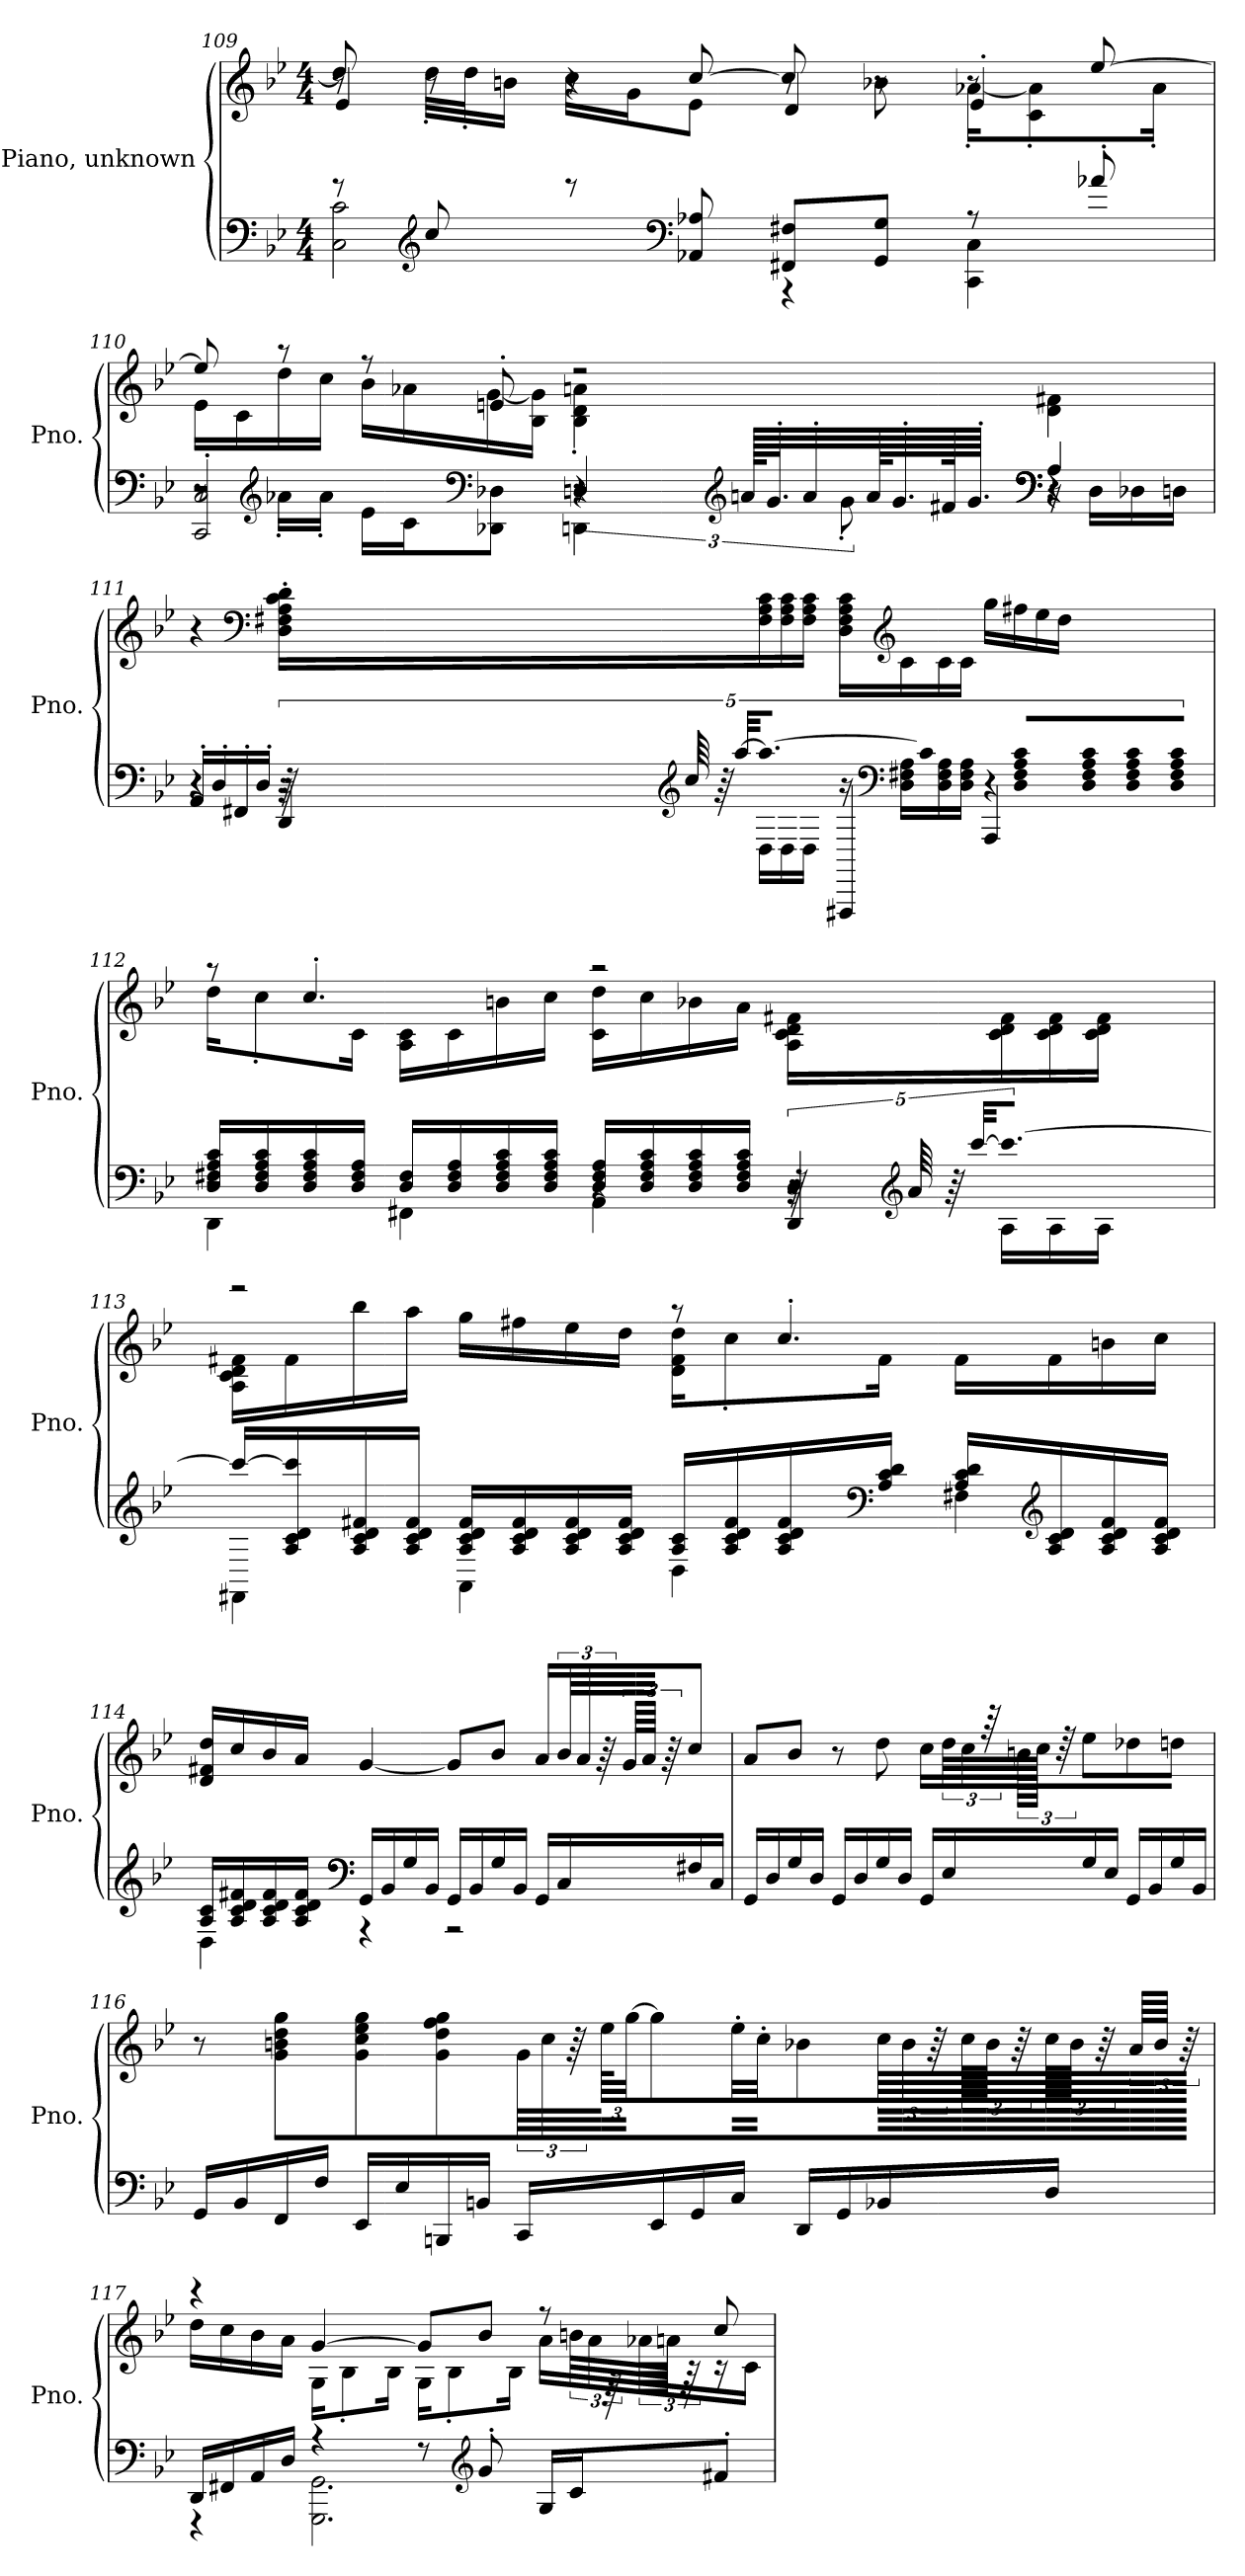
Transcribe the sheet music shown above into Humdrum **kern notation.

**kern	**kern
*part1	*part1
*staff2	*staff1
*I"Piano, unknown	*
*I'Pno.	*
!!LO:LB:g=z
*clefF4	*clefG2
*k[b-e-]	*k[b-e-]
*M4/4	*M4/4
=109	=109
*^	*^
*	*	*	*^
8r	2C\ 2c\	8dd/]	8r	4e-/
*clefG2	*	*	*	*
8cc/	.	8r	32dd'\LLL	.
.	.	.	32dd'\J	.
.	.	.	16bn\JJ	.
8r	.	8r	16cc\LL	4r
.	.	.	16g\J	.
*clefF4	*	*	*	*
8AA-X/ 8A-X/	.	[8cc/	8e-\J	.
8FF#X/ 8F#X/L	4r	8cc/]	8r	4d/
8GG/ 8G/J	.	8r	8b-X\	.
8r	4CC\ 4C\	8r	[16a-X'\KL	4e-'/
.	.	.	8c\' 8a-\]'	.
8a-X'/	.	[8ee-/	.	.
.	.	.	16a-'\Jk	.
*	*	*	*v	*v
!!LO:PB:g=z
=110	=110	=110	=110
*^	*^	*	*
2CC/' 2C/'	8r	2r	2r	8ee-/]	16e-\LL
.	.	.	.	.	16c\
*clefG2	*	*	*	*	*
.	16a-X'\LL	.	.	8r	16dd\
.	16a-'\JJ	.	.	.	16cc\JJ
.	16e-\LL	.	.	8r	16b-\LL
.	16c\J	.	.	.	16a-X\
*clefF4	*	*	*	*	*
.	8DD-X\ 8D-X\J	.	.	8en'/	[16g\
.	.	.	.	.	16B-\ 16g\]JJ
8r	6r	4Dn/	4DDn\	2r	4B-\' 4d\' 4an\'
*clefG2	*	*	*	*	*
128an/KLLLL	.	.	.	.	.
64.g'/J	.	.	.	.	.
32a'/	.	.	.	.	.
.	12g'\	.	.	.	.
128a/KL	.	.	.	.	.
64.g'/	.	.	.	.	.
128f#X/K	.	.	.	.	.
64.g'/JJJJ	.	.	.	.	.
*clefF4	*	*	*	*	*
4A/	16r	4r	4r	.	4d\ 4f#X\
.	16D\LL	.	.	.	.
.	16D-X\	.	.	.	.
.	16Dn\JJ	.	.	.	.
*	*	*v	*v	*	*
*	*	*	*v	*v
!!LO:LB:g=z
=111	=111	=111	=111
16AA'/LL	4r	4r	4r
16D'/	.	.	.
16FF#X'/	.	.	.
16D'/JJ	.	.	.
*	*	*	*clefF4
80r	16r	4DD/	16D\' 16F#X\' 16A\' 16c\' 16d\'LL
*clefG2	*	*	*
80cc/	.	.	.
80r	.	.	.
[40aa/KKL	.	.	.
8.aa/J_	16D\LL	.	16F#\ 16A\ 16c\
.	16D\	.	16F#\ 16A\ 16c\
.	16D\JJ	.	16F#\ 16A\ 16c\JJ
4aa/]	16r	4FFF#X/	16D\ 16F#\ 16A\ 16c\LL
*clefF4	*	*	*clefG2
.	16D\ 16F#X\ 16A\LL	.	16c\
.	16D\ 16F#\ 16A\	.	16c\
.	16D\ 16F#\ 16A\JJ	.	16c\JJ
16D/ 16F#/ 16A/ 16c/LL	4r	4AAA/	16gg\LL
16D/ 16F#/ 16A/ 16c/	.	.	16ff#X\
16D/ 16F#/ 16A/ 16c/	.	.	16ee-\
16D/ 16F#/ 16A/ 16c/JJ	.	.	16dd\JJ
!!LO:LB:g=z
=112	=112	=112	=112
*	*	*	*^
16D/ 16F#X/ 16A/ 16c/LL	4DD\	2r	8r	16dd\KL
16D/ 16F#/ 16A/ 16c/	.	.	.	8cc'\
16D/ 16F#/ 16A/ 16c/	.	.	4.cc'/	.
16D/ 16F#/ 16A/JJ	.	.	.	16c\Jk
16D/ 16F#/LL	4FF#X\	.	.	16A\ 16c\LL
16D/ 16F#/ 16A/	.	.	.	16c\
16D/ 16F#/ 16A/ 16c/	.	.	.	16bn\
16D/ 16F#/ 16A/ 16c/JJ	.	.	.	16cc\JJ
16D/ 16F#/ 16A/LL	4AA\	4r	2r	16c\ 16dd\LL
16D/ 16F#/ 16A/ 16c/	.	.	.	16cc\
16D/ 16F#/ 16A/ 16c/	.	.	.	16b-X\
16D/ 16F#/ 16A/ 16c/JJ	.	.	.	16a\JJ
80r	16r	4DD/ 4D/	.	16A\ 16c\ 16d\ 16f#X\LL
*clefG2	*	*	*	*
80a/	.	.	.	.
80r	.	.	.	.
[40ccc/KKL	.	.	.	.
8.ccc/J_	16A\LL	.	.	16c\ 16d\ 16f#\
.	16A\	.	.	16c\ 16d\ 16f#\
.	16A\JJ	.	.	16c\ 16d\ 16f#\JJ
*	*v	*v	*	*
!!LO:LB:g=z	!!
=113	=113	=113	=113
16ccc/LL_	4FF#X\	2r	16A\ 16c\ 16d\ 16f#X\LL
16A/ 16c/ 16d/ 16ccc/]	.	.	16f#\
16A/ 16c/ 16d/ 16f#X/	.	.	16bb-\
16A/ 16c/ 16d/ 16f#/JJ	.	.	16aa\JJ
16A/ 16c/ 16d/ 16f#/LL	4AA\	.	16gg\LL
16A/ 16c/ 16d/ 16f#/	.	.	16ff#X\
16A/ 16c/ 16d/ 16f#/	.	.	16ee-\
16A/ 16c/ 16d/ 16f#/JJ	.	.	16dd\JJ
16A/ 16c/LL	4D\	8r	16d\ 16f#\ 16dd\KL
16A/ 16c/ 16d/ 16f#/	.	.	8cc'\
16A/ 16c/ 16d/ 16f#/	.	4.cc'/	.
*clefF4	*	*	*
16A/ 16c/ 16d/JJ	.	.	16f#\Jk
16A/ 16c/ 16d/LL	4F#X\	.	16f#\LL
*clefG2	*	*	*
16A/ 16c/ 16d/	.	.	16f#\
16A/ 16c/ 16d/ 16f#/	.	.	16bn\
16A/ 16c/ 16d/ 16f#/JJ	.	.	16cc\JJ
*	*	*v	*v
!!LO:LB:g=z
=114	=114	=114
16A/ 16c/LL	4D\	16d/ 16f#X/ 16dd/LL
16A/ 16c/ 16d/ 16f#X/	.	16cc/
16A/ 16c/ 16d/ 16f#/	.	16b-/
16A/ 16c/ 16d/ 16f#/JJ	.	16a/JJ
*clefF4	*	*
16GG/LL	4r	[4g/
16BB-/	.	.
16G/	.	.
16BB-/JJ	.	.
16GG/LL	2r	8g/L]
16BB-/	.	.
16G/	.	8b-/J
16BB-/JJ	.	.
16GG/LL	.	16a/LL
16C/	.	96b-/LL
.	.	96a/JJJJ
.	.	96r
.	.	96g/LLLL
.	.	96a/JJJJ
.	.	96r
16F#X/	.	8cc\
16C/JJ	.	.
*v	*v	*
!!LO:LB:g=z
=115	=115
16GG/LL	8a/L
16D/	.
16G/	8b-/J
16D/JJ	.
16GG/LL	8r
16D/	.
16G/	8dd\
16D/JJ	.
16GG/LL	16cc\LL
16E-/	96dd\LL
.	96cc\JJJJ
.	96r
.	96bn\LLLL
.	96cc\JJJJ
.	96r
16G/	8ee-\L
16E-/JJ	.
16GG/LL	8dd-X\
16BB-/	.
16G/	8ddn\J
16BB-/JJ	.
!!LO:PB:g=z
=116	=116
16GG/LL	8r
16BB-/	.
16FF/	8g\ 8bn\ 8dd\ 8gg\L
16F/JJ	.
16EE-/LL	8g\ 8cc\ 8ee-\ 8gg\
16E-/	.
16BBBn/	8g\ 8dd\ 8ff\ 8gg\
16BBn/JJ	.
16CC/LL	96g\LLL
.	96cc\JJJJ
.	96r
*	*Xbrackettup
.	96ee-\KLLL
.	[48gg\JJ
16EE-/	8gg\]
16GG/	.
16C/JJ	32ee-'\LL
.	32cc'\JJ
16DD/LL	8b-X\
16GG/	.
*	*brackettup
16BB-X/	96cc\LLL
.	96b-\JJJJ
.	96r
.	96cc\LLLL
.	96b-\JJJJ
.	96r
16D/JJ	96cc\LLLL
.	96b-\JJJJ
.	96r
.	96a/LLLL
.	96b-/JJJJ
.	96r
!!LO:LB:g=z
=117	=117
*^	*^
16DD/LL	4r	4r	16dd\LL
16FF#X/	.	.	16cc\
16AA/	.	.	16b-\
16D/JJ	.	.	16a\JJ
4r	2.GGG\ 2.GG\	[4g/	16G\KL
.	.	.	8B-'\
.	.	.	16B-\Jk
8r	.	8g/L]	16G\KL
.	.	.	8B-'\
*clefG2	*	*	*
8g'/	.	8b-/J	.
.	.	.	16B-\Jk
16G/LL	.	8r	16a\LL
16c/J	.	.	96bn\LL
.	.	.	96a\JJJJ
.	.	.	96r
.	.	.	96a-X\LLLL
.	.	.	96an\JJJJ
.	.	.	96r
8f#X'/J	.	8cc/	16r
.	.	.	16c\
*v	*v	*	*
*	*v	*v
=	=
*-	*-
